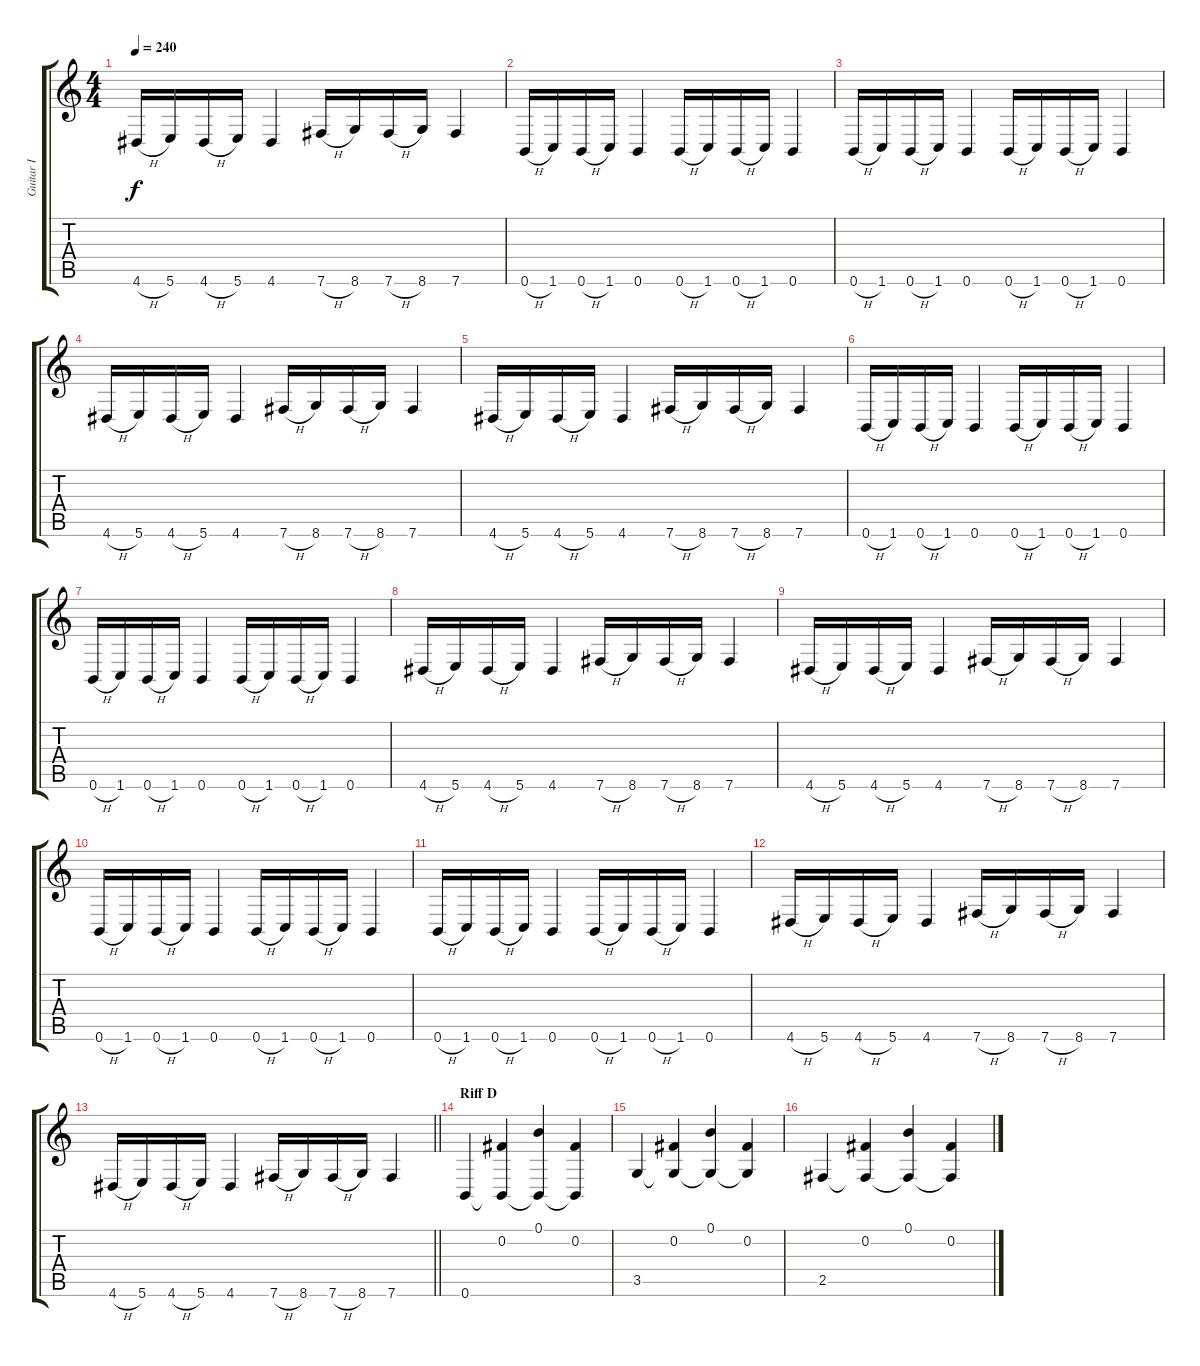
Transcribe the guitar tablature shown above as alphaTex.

\track ("Guitar I" "Guitar I") {instrument distortionguitar}
\staff {score tabs}
\tuning (B3 Gb3 D3 A2 E2 B1) {hide}
\ts (4 4)
\tempo 240
\clef g2
\ks c
4.6{h}.16{dy f} 5.6.16 4.6{h}.16 5.6.16 4.6.4 7.6{h}.16 8.6.16 7.6{h}.16 8.6.16 7.6.4 |
0.6{h}.16 1.6.16 0.6{h}.16 1.6.16 0.6.4 0.6{h}.16 1.6.16 0.6{h}.16 1.6.16 0.6.4 |
0.6{h}.16 1.6.16 0.6{h}.16 1.6.16 0.6.4 0.6{h}.16 1.6.16 0.6{h}.16 1.6.16 0.6.4 |
4.6{h}.16 5.6.16 4.6{h}.16 5.6.16 4.6.4 7.6{h}.16 8.6.16 7.6{h}.16 8.6.16 7.6.4 |
4.6{h}.16 5.6.16 4.6{h}.16 5.6.16 4.6.4 7.6{h}.16 8.6.16 7.6{h}.16 8.6.16 7.6.4 |
0.6{h}.16 1.6.16 0.6{h}.16 1.6.16 0.6.4 0.6{h}.16 1.6.16 0.6{h}.16 1.6.16 0.6.4 |
0.6{h}.16 1.6.16 0.6{h}.16 1.6.16 0.6.4 0.6{h}.16 1.6.16 0.6{h}.16 1.6.16 0.6.4 |
4.6{h}.16 5.6.16 4.6{h}.16 5.6.16 4.6.4 7.6{h}.16 8.6.16 7.6{h}.16 8.6.16 7.6.4 |
4.6{h}.16 5.6.16 4.6{h}.16 5.6.16 4.6.4 7.6{h}.16 8.6.16 7.6{h}.16 8.6.16 7.6.4 |
0.6{h}.16 1.6.16 0.6{h}.16 1.6.16 0.6.4 0.6{h}.16 1.6.16 0.6{h}.16 1.6.16 0.6.4 |
0.6{h}.16 1.6.16 0.6{h}.16 1.6.16 0.6.4 0.6{h}.16 1.6.16 0.6{h}.16 1.6.16 0.6.4 |
4.6{h}.16 5.6.16 4.6{h}.16 5.6.16 4.6.4 7.6{h}.16 8.6.16 7.6{h}.16 8.6.16 7.6.4 |
\barLineRight lightlight
4.6{h}.16 5.6.16 4.6{h}.16 5.6.16 4.6.4 7.6{h}.16 8.6.16 7.6{h}.16 8.6.16 7.6.4 |
\section ("" "Riff D")
0.6.4 (0.2 0.6{t}).4 (0.1 0.6{t}).4 (0.2 0.6{t}).4 |
3.5.4 (0.2 3.5{t}).4 (0.1 3.5{t}).4 (0.2 3.5{t}).4 |
2.5.4 (0.2 2.5{t}).4 (0.1 2.5{t}).4 (0.2 2.5{t}).4
